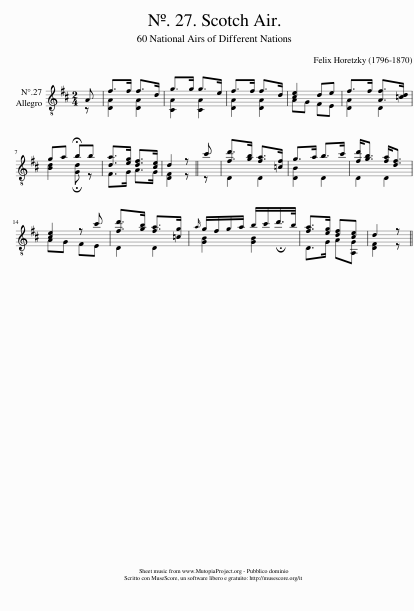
X:1
%%score ( 1 2 )
L:1/8
M:2/4
I:linebreak $
K:D
V:1 treble-8
V:2 treble-8
V:1
 A | f>f f>d | g>g g>e | f>f f>d | [ce]2 de | %5
 f>f [Af]>[=cd] |$ ga !fermata!bb | [da]>[eg] [df]>[ce] | d2 z || c' | %10
 [fd']>[gb] [fa]>[=cf] | g>a b>c' | [fd']<[gb] [fa]<[df] |$ [ce]2 z c' | [fd']>[gb] [fa]>[=cg] | %15
{a} g/f/g/a/ b/c'/!fermata!d'/>b/ | [fa]>[eg] [df][ce] | d2 z!D.C.! || %18
V:2
 z | [DA]2 [DA]2 | [CA]2 [CA]2 | [DA]2 [DA]2 | AG FE | %5
 [DA]2 D2 |$ [Bd]2 !fermata![Gd] z | F>G A>G | [DF]2 z || z | %10
 D2 D2 | [DB]2 D2 | D2 D2 |$ AG FE | D2 D2 | %15
 [GB]2 [GB]2 | D>G A[A,G] | [DF]2 z || %18
